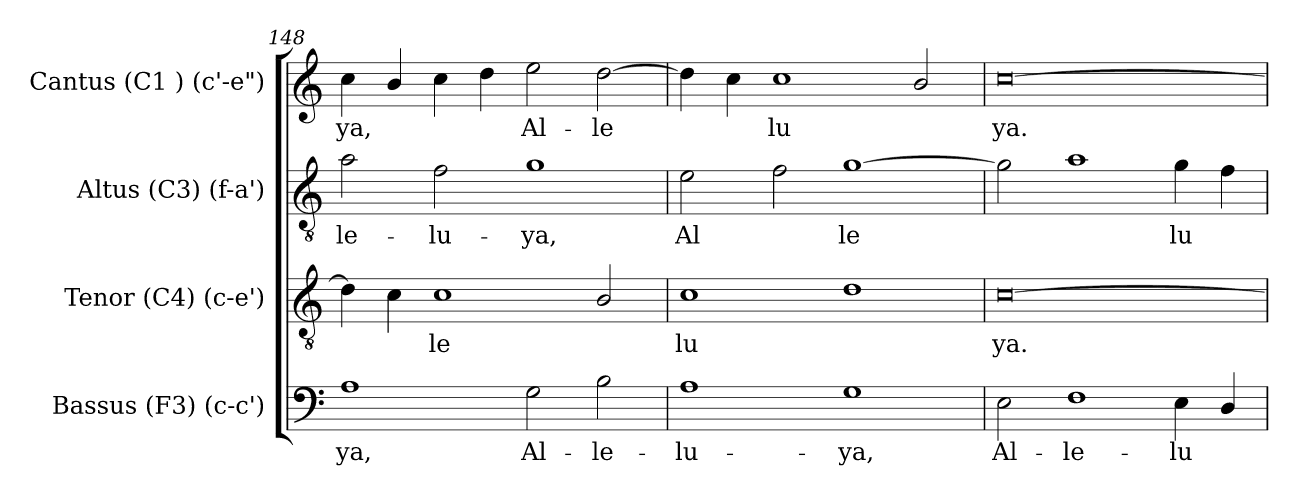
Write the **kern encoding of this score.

**kern	**text	**kern	**text	**kern	**text	**kern	**text
*part4	*part4	*part3	*part3	*part2	*part2	*part1	*part1
*staff4	*staff4	*staff3	*staff3	*staff2	*staff2	*staff1	*staff1
*I"Bassus (F3)  (c-c')	*	*I"Tenor (C4)  (c-e')	*	*I"Altus (C3)  (f-a')	*	*I"Cantus (C1 )  (c'-e")	*
!!LO:PB:g=z
*clefF4	*	*clefGv2	*	*clefGv2	*	*clefG2	*
*k[]	*	*k[]	*	*k[]	*	*k[]	*
*C:	*	*C:	*	*C:	*	*C:	*
=148	=148	=148	=148	=148	=148	=148	=148
!	!LO:LY:b:cj	!	!LO:LY:b:cj	!	!LO:LY:b:cj	!	!LO:LY:b:cj
1A	-ya,	4d\]	--	2a\	-le-	4cc\	-ya,
!	!	!	!LO:LY:b:cj	!	!	!	!LO:LY:b:cj
.	.	4c\	--	.	.	4b/	.
!	!	!	!LO:LY:b:cj	!	!LO:LY:b:cj	!	!LO:LY:b:cj
.	.	1c	-le-	2f\	-lu-	4cc\	.
!	!	!	!	!	!	!	!LO:LY:b:cj
.	.	.	.	.	.	4dd\	.
!	!LO:LY:b:cj	!	!	!	!LO:LY:b:cj	!	!LO:LY:b:cj
2G\	Al-	.	.	1g	-ya,	2ee\	Al-
!	!LO:LY:b:cj	!	!LO:LY:b:cj	!	!	!	!LO:LY:b:cj
2B\	-le-	2B/	--	.	.	[>2dd\	-le-
=149	=149	=149	=149	=149	=149	=149	=149
!	!LO:LY:b:cj	!	!LO:LY:b:cj	!	!LO:LY:b:cj	!	!LO:LY:b:cj
1A	-lu-	1c	-lu-	2e\	Al-	4dd\]	--
!	!	!	!	!	!	!	!LO:LY:b:cj
.	.	.	.	.	.	4cc\	--
!	!	!	!	!	!LO:LY:b:cj	!	!LO:LY:b:cj
.	.	.	.	2f\	--	1cc	-lu-
!	!LO:LY:b:cj	!	!LO:LY:b:cj	!	!LO:LY:b:cj	!	!
1G	-ya,	1d	--	[>1g	-le-	.	.
!	!	!	!	!	!	!	!LO:LY:b:cj
.	.	.	.	.	.	2b/	--
=150	=150	=150	=150	=150	=150	=150	=150
!	!LO:LY:b:cj	!	!LO:LY:b:cj	!	!LO:LY:b:cj	!	!LO:LY:b:cj
2E\	Al-	[>0c	-ya.	2g\]	--	[>0cc	-ya.
!	!LO:LY:b:cj	!	!	!	!LO:LY:b:cj	!	!
1F	-le-	.	.	1a	--	.	.
!	!LO:LY:b:cj	!	!	!	!LO:LY:b:cj	!	!
4E\	-lu-	.	.	4g\	-lu-	.	.
!	!LO:LY:b:cj	!	!	!	!LO:LY:b:cj	!	!
4D/	--	.	.	4f\	--	.	.
=	=	=	=	=	=	=	=
*-	*-	*-	*-	*-	*-	*-	*-
